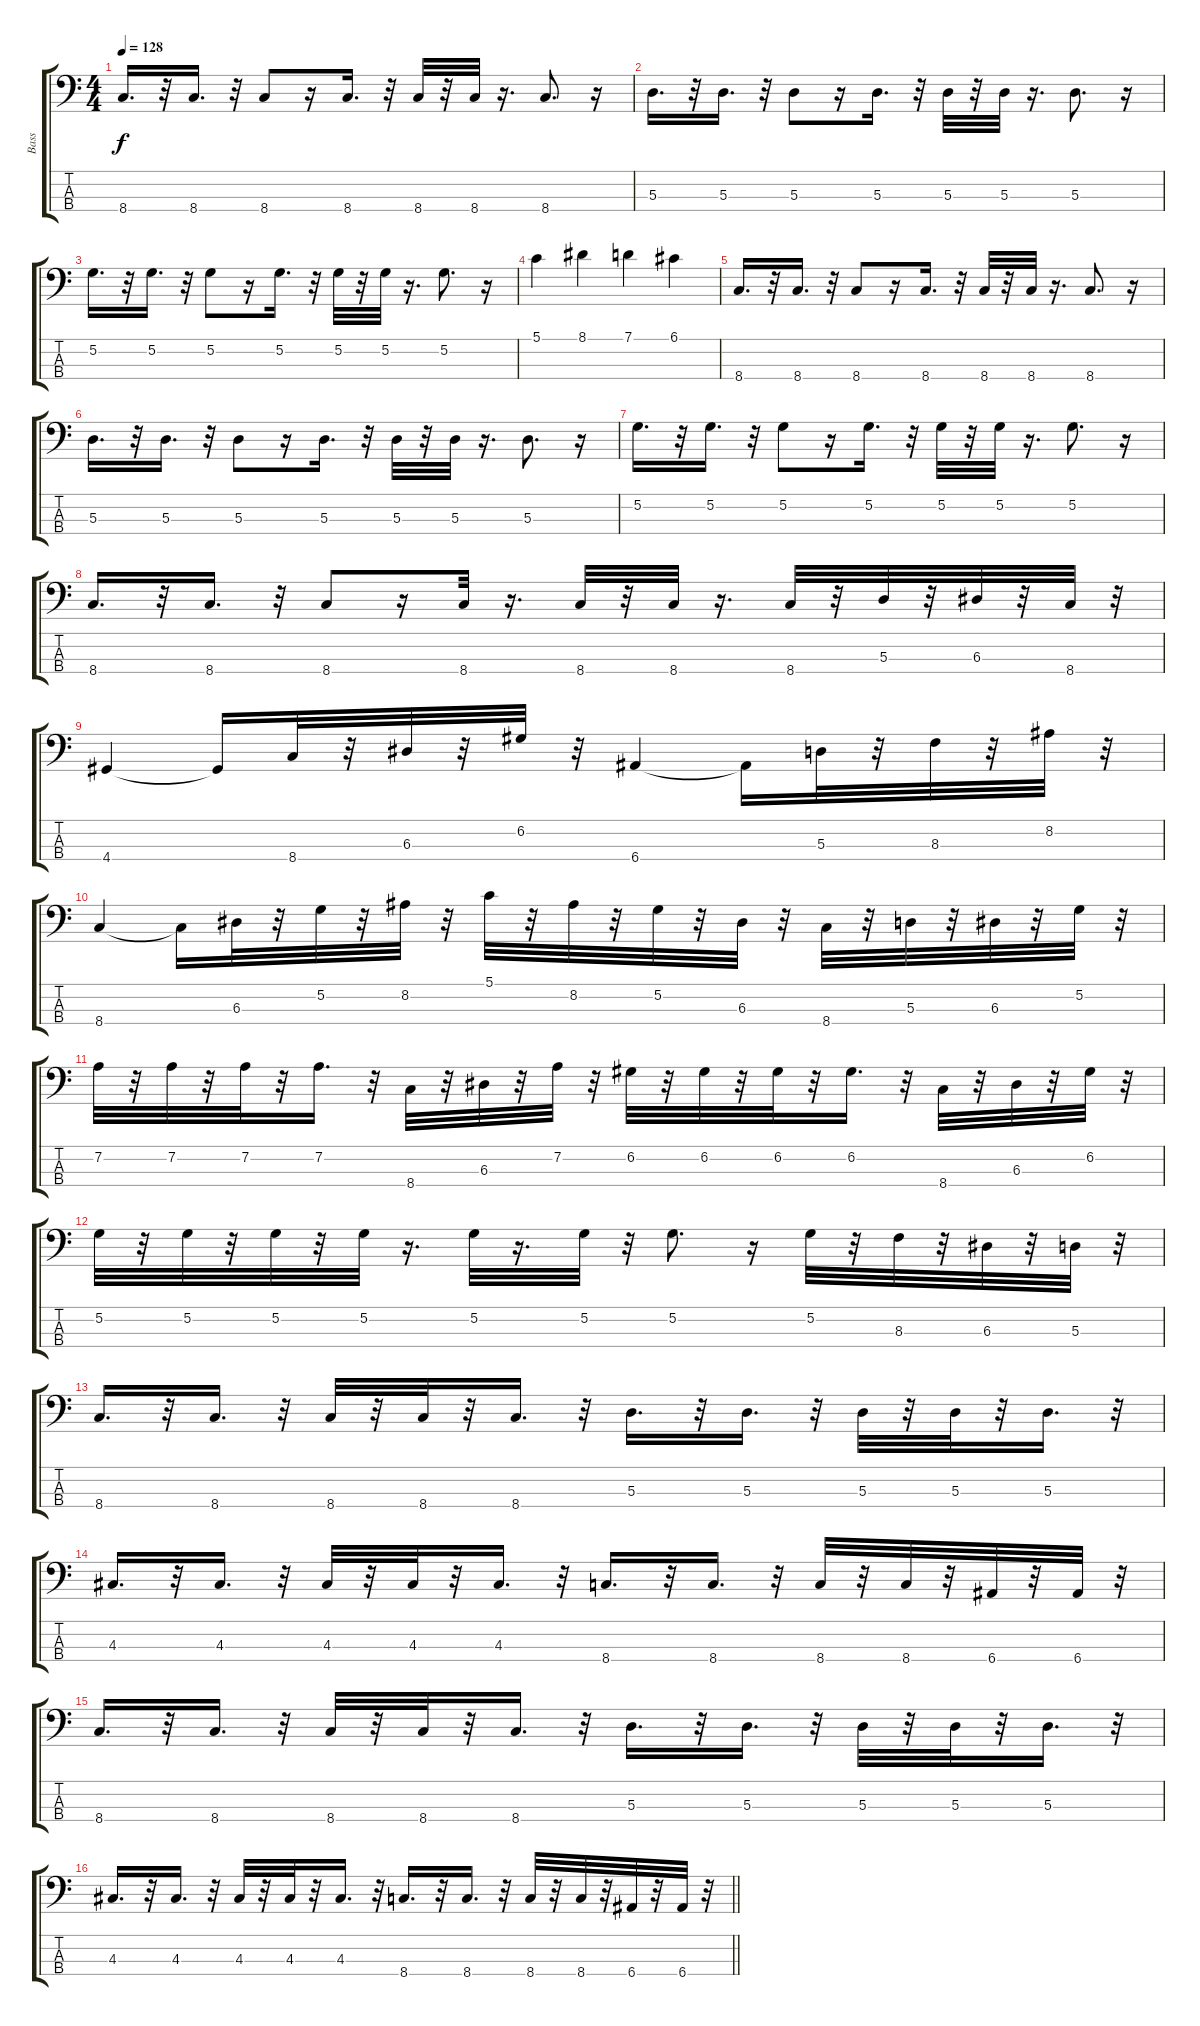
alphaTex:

\track ("Bass" "Bass") {instrument electricbassfinger}
\staff {score tabs}
\tuning (G2 D2 A1 E1) {hide}
\ts (4 4)
\tempo 128
\clef f4
\ks c
8.4.16{d dy f} r.32 8.4.16{d} r.32 8.4.8 r.16 8.4.16{d} r.32 8.4.32 r.32 8.4.32 r.16{d} 8.4.8{d} r.16 |
5.3.16{d} r.32 5.3.16{d} r.32 5.3.8 r.16 5.3.16{d} r.32 5.3.32 r.32 5.3.32 r.16{d} 5.3.8{d} r.16 |
5.2.16{d} r.32 5.2.16{d} r.32 5.2.8 r.16 5.2.16{d} r.32 5.2.32 r.32 5.2.32 r.16{d} 5.2.8{d} r.16 |
5.1.4 8.1.4 7.1.4 6.1.4 |
8.4.16{d} r.32 8.4.16{d} r.32 8.4.8 r.16 8.4.16{d} r.32 8.4.32 r.32 8.4.32 r.16{d} 8.4.8{d} r.16 |
5.3.16{d} r.32 5.3.16{d} r.32 5.3.8 r.16 5.3.16{d} r.32 5.3.32 r.32 5.3.32 r.16{d} 5.3.8{d} r.16 |
5.2.16{d} r.32 5.2.16{d} r.32 5.2.8 r.16 5.2.16{d} r.32 5.2.32 r.32 5.2.32 r.16{d} 5.2.8{d} r.16 |
8.4.16{d} r.32 8.4.16{d} r.32 8.4.8 r.16 8.4.32 r.16{d} 8.4.32 r.32 8.4.32 r.16{d} 8.4.32 r.32 5.3.32 r.32 6.3.32 r.32 8.4.32 r.32 |
4.4.4 4.4{t}.16 8.4.32 r.32 6.3.32 r.32 6.2.32 r.32 6.4.4 6.4{t}.16 5.3.32 r.32 8.3.32 r.32 8.2.32 r.32 |
8.4.4 8.4{t}.16 6.3.32 r.32 5.2.32 r.32 8.2.32 r.32 5.1.32 r.32 8.2.32 r.32 5.2.32 r.32 6.3.32 r.32 8.4.32 r.32 5.3.32 r.32 6.3.32 r.32 5.2.32 r.32 |
7.2.32 r.32 7.2.32 r.32 7.2.32 r.32 7.2.16{d} r.32 8.4.32 r.32 6.3.32 r.32 7.2.32 r.32 6.2.32 r.32 6.2.32 r.32 6.2.32 r.32 6.2.16{d} r.32 8.4.32 r.32 6.3.32 r.32 6.2.32 r.32 |
5.2.32 r.32 5.2.32 r.32 5.2.32 r.32 5.2.32 r.16{d} 5.2.32 r.16{d} 5.2.32 r.32 5.2.8{d} r.16 5.2.32 r.32 8.3.32 r.32 6.3.32 r.32 5.3.32 r.32 |
8.4.16{d} r.32 8.4.16{d} r.32 8.4.32 r.32 8.4.32 r.32 8.4.16{d} r.32 5.3.16{d} r.32 5.3.16{d} r.32 5.3.32 r.32 5.3.32 r.32 5.3.16{d} r.32 |
4.3.16{d} r.32 4.3.16{d} r.32 4.3.32 r.32 4.3.32 r.32 4.3.16{d} r.32 8.4.16{d} r.32 8.4.16{d} r.32 8.4.32 r.32 8.4.32 r.32 6.4.32 r.32 6.4.32 r.32 |
8.4.16{d} r.32 8.4.16{d} r.32 8.4.32 r.32 8.4.32 r.32 8.4.16{d} r.32 5.3.16{d} r.32 5.3.16{d} r.32 5.3.32 r.32 5.3.32 r.32 5.3.16{d} r.32 |
\barLineRight lightlight
4.3.16{d} r.32 4.3.16{d} r.32 4.3.32 r.32 4.3.32 r.32 4.3.16{d} r.32 8.4.16{d} r.32 8.4.16{d} r.32 8.4.32 r.32 8.4.32 r.32 6.4.32 r.32 6.4.32 r.32
